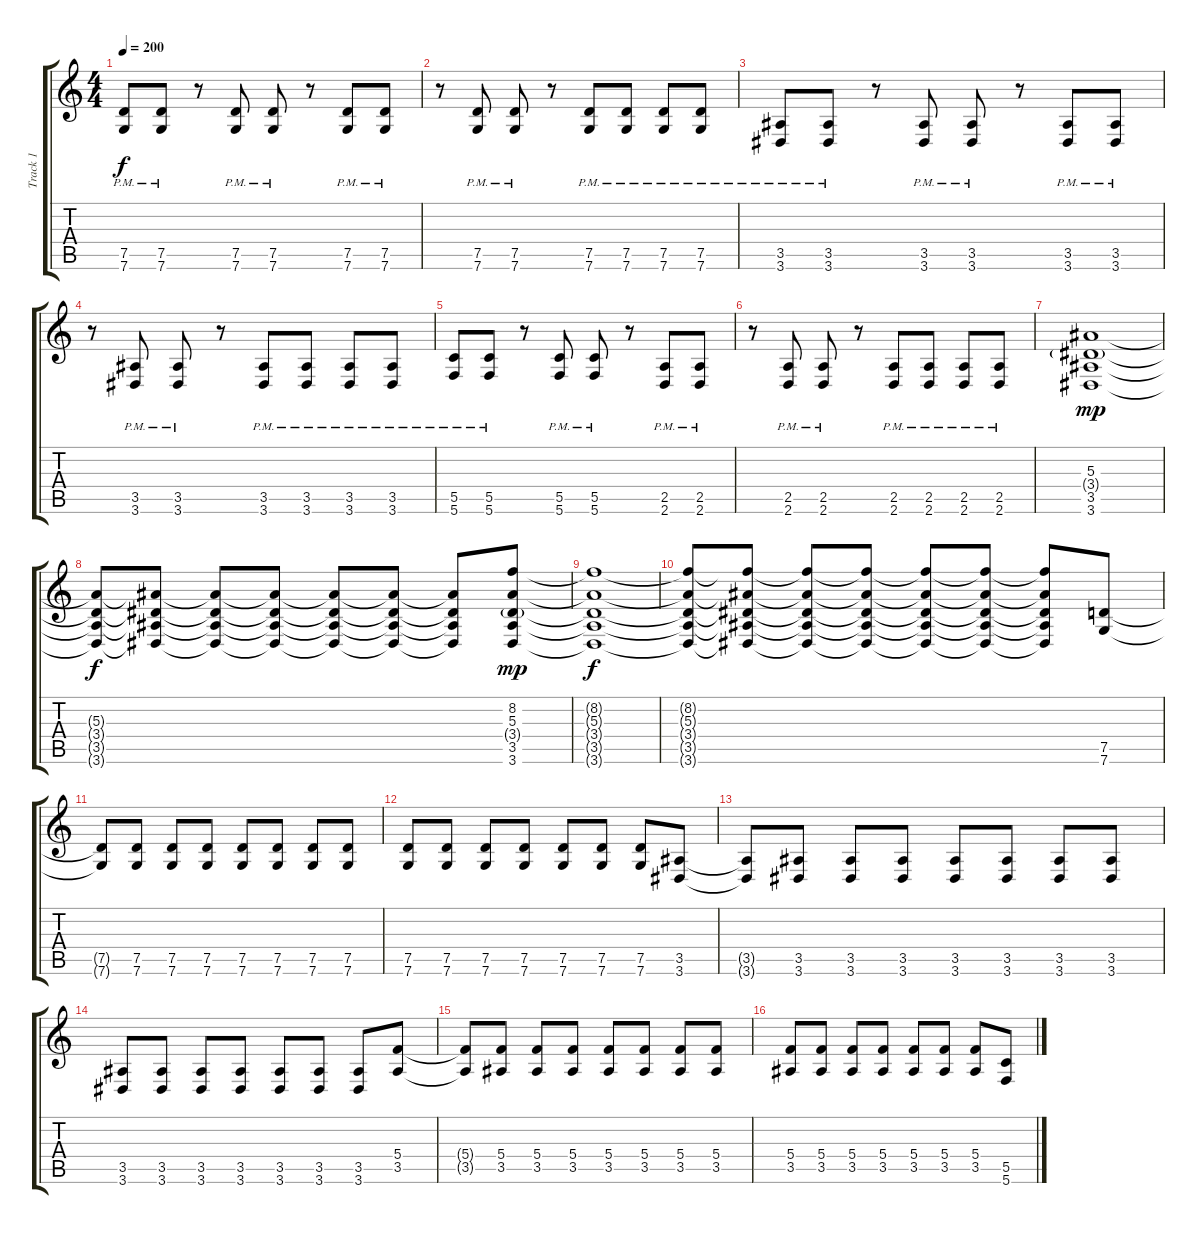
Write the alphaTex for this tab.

\track ("Track 1" "Track 1") {instrument distortionguitar}
\staff {score tabs}
\tuning (D4 A3 F3 C3 G2 C2) {hide}
\ts (4 4)
\tempo 200
\clef g2
\ks c
(7.5{pm} 7.6{pm}).8{dy f} (7.5{pm} 7.6{pm}).8 r.8 (7.5{pm} 7.6{pm}).8 (7.5{pm} 7.6{pm}).8 r.8 (7.5{pm} 7.6{pm}).8 (7.5{pm} 7.6{pm}).8 |
r.8 (7.5{pm} 7.6{pm}).8 (7.5{pm} 7.6{pm}).8 r.8 (7.5{pm} 7.6{pm}).8 (7.5{pm} 7.6{pm}).8 (7.5{pm} 7.6{pm}).8 (7.5{pm} 7.6{pm}).8 |
(3.5{pm} 3.6{pm}).8 (3.5{pm} 3.6{pm}).8 r.8 (3.5{pm} 3.6{pm}).8 (3.5{pm} 3.6{pm}).8 r.8 (3.5{pm} 3.6{pm}).8 (3.5{pm} 3.6{pm}).8 |
r.8 (3.5{pm} 3.6{pm}).8 (3.5{pm} 3.6{pm}).8 r.8 (3.5{pm} 3.6{pm}).8 (3.5{pm} 3.6{pm}).8 (3.5{pm} 3.6{pm}).8 (3.5{pm} 3.6{pm}).8 |
(5.5{pm} 5.6{pm}).8 (5.5{pm} 5.6{pm}).8 r.8 (5.5{pm} 5.6{pm}).8 (5.5{pm} 5.6{pm}).8 r.8 (2.5{pm} 2.6{pm}).8 (2.5{pm} 2.6{pm}).8 |
r.8 (2.5{pm} 2.6{pm}).8 (2.5{pm} 2.6{pm}).8 r.8 (2.5{pm} 2.6{pm}).8 (2.5{pm} 2.6{pm}).8 (2.5{pm} 2.6{pm}).8 (2.5{pm} 2.6{pm}).8 |
(5.3 3.4{g} 3.5 3.6).1{dy mp} |
(5.3{t} 3.4{t} 3.5{t} 3.6{t}).8{dy f} (5.3{t} 3.4{t} 3.5{t} 3.6{t}).8 (5.3{t} 3.4{t} 3.5{t} 3.6{t}).8 (5.3{t} 3.4{t} 3.5{t} 3.6{t}).8 (5.3{t} 3.4{t} 3.5{t} 3.6{t}).8 (5.3{t} 3.4{t} 3.5{t} 3.6{t}).8 (5.3{t} 3.4{t} 3.5{t} 3.6{t}).8 (8.2 5.3 3.4{g} 3.5 3.6).8{dy mp} |
(8.2{t} 5.3{t} 3.4{t} 3.5{t} 3.6{t}).1{dy f} |
(8.2{t} 5.3{t} 3.4{t} 3.5{t} 3.6{t}).8 (8.2{t} 5.3{t} 3.4{t} 3.5{t} 3.6{t}).8 (8.2{t} 5.3{t} 3.4{t} 3.5{t} 3.6{t}).8 (8.2{t} 5.3{t} 3.4{t} 3.5{t} 3.6{t}).8 (8.2{t} 5.3{t} 3.4{t} 3.5{t} 3.6{t}).8 (8.2{t} 5.3{t} 3.4{t} 3.5{t} 3.6{t}).8 (8.2{t} 5.3{t} 3.4{t} 3.5{t} 3.6{t}).8 (7.5 7.6).8 |
(7.5{t} 7.6{t}).8 (7.5 7.6).8 (7.5 7.6).8 (7.5 7.6).8 (7.5 7.6).8 (7.5 7.6).8 (7.5 7.6).8 (7.5 7.6).8 |
(7.5 7.6).8 (7.5 7.6).8 (7.5 7.6).8 (7.5 7.6).8 (7.5 7.6).8 (7.5 7.6).8 (7.5 7.6).8 (3.5 3.6).8 |
(3.5{t} 3.6{t}).8 (3.5 3.6).8 (3.5 3.6).8 (3.5 3.6).8 (3.5 3.6).8 (3.5 3.6).8 (3.5 3.6).8 (3.5 3.6).8 |
(3.5 3.6).8 (3.5 3.6).8 (3.5 3.6).8 (3.5 3.6).8 (3.5 3.6).8 (3.5 3.6).8 (3.5 3.6).8 (5.4 3.5).8 |
(5.4{t} 3.5{t}).8 (5.4 3.5).8 (5.4 3.5).8 (5.4 3.5).8 (5.4 3.5).8 (5.4 3.5).8 (5.4 3.5).8 (5.4 3.5).8 |
(5.4 3.5).8 (5.4 3.5).8 (5.4 3.5).8 (5.4 3.5).8 (5.4 3.5).8 (5.4 3.5).8 (5.4 3.5).8 (5.5 5.6).8
